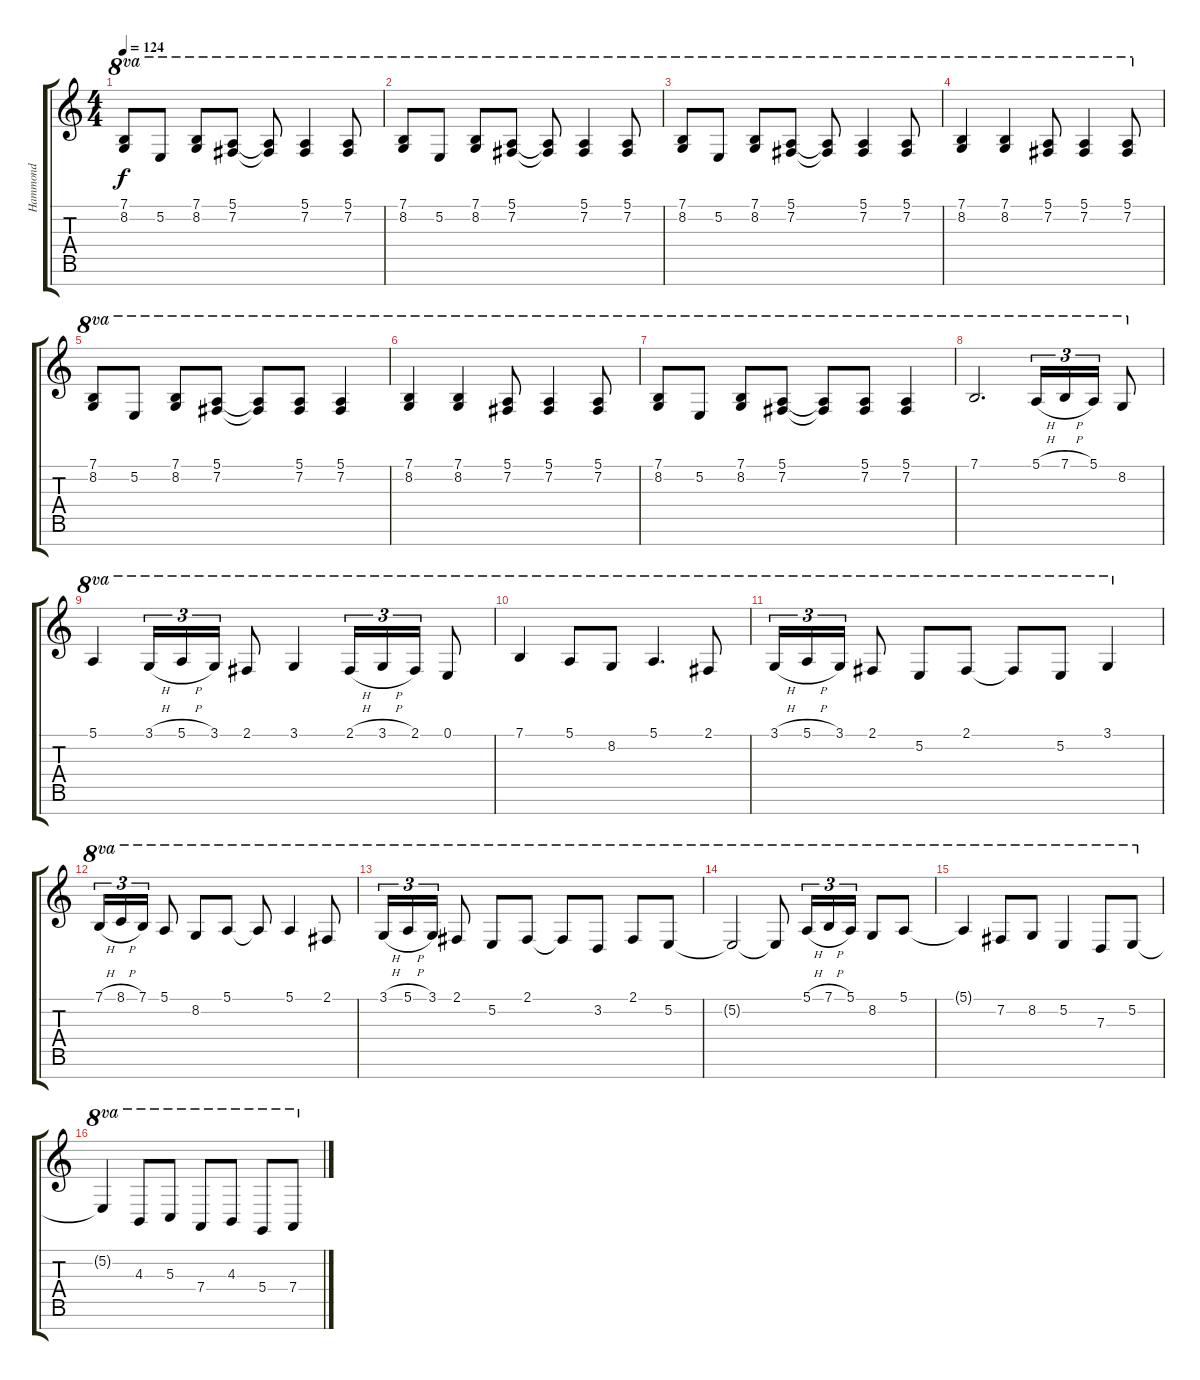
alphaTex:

\track ("Hammond" "Hammond") {instrument drawbarorgan}
\staff {score tabs}
\tuning (E4 B3 G3 D3 A2 E2 B1) {hide}
\ts (4 4)
\tempo 124
\clef g2
\ks c
(7.1 8.2).8{ot 8va dy f} 5.2.8{ot 8va} (7.1 8.2).8{ot 8va} (5.1 7.2).8{ot 8va} (5.1{t} 7.2{t}).8{ot 8va} (5.1 7.2).4{ot 8va} (5.1 7.2).8{ot 8va} |
(7.1 8.2).8{ot 8va} 5.2.8{ot 8va} (7.1 8.2).8{ot 8va} (5.1 7.2).8{ot 8va} (5.1{t} 7.2{t}).8{ot 8va} (5.1 7.2).4{ot 8va} (5.1 7.2).8{ot 8va} |
(7.1 8.2).8{ot 8va} 5.2.8{ot 8va} (7.1 8.2).8{ot 8va} (5.1 7.2).8{ot 8va} (5.1{t} 7.2{t}).8{ot 8va} (5.1 7.2).4{ot 8va} (5.1 7.2).8{ot 8va} |
(7.1 8.2).4{ot 8va} (7.1 8.2).4{ot 8va} (5.1 7.2).8{ot 8va} (5.1 7.2).4{ot 8va} (5.1 7.2).8{ot 8va} |
(7.1 8.2).8{ot 8va} 5.2.8{ot 8va} (7.1 8.2).8{ot 8va} (5.1 7.2).8{ot 8va} (5.1{t} 7.2{t}).8{ot 8va} (5.1 7.2).8{ot 8va} (5.1 7.2).4{ot 8va} |
(7.1 8.2).4{ot 8va} (7.1 8.2).4{ot 8va} (5.1 7.2).8{ot 8va} (5.1 7.2).4{ot 8va} (5.1 7.2).8{ot 8va} |
(7.1 8.2).8{ot 8va} 5.2.8{ot 8va} (7.1 8.2).8{ot 8va} (5.1 7.2).8{ot 8va} (5.1{t} 7.2{t}).8{ot 8va} (5.1 7.2).8{ot 8va} (5.1 7.2).4{ot 8va} |
7.1.2{d ot 8va} 5.1{h}.16{tu (3 2) ot 8va} 7.1{h}.16{tu (3 2) ot 8va} 5.1.16{tu (3 2) ot 8va} 8.2.8{ot 8va} |
5.1.4{ot 8va} 3.1{h}.16{tu (3 2) ot 8va} 5.1{h}.16{tu (3 2) ot 8va} 3.1.16{tu (3 2) ot 8va} 2.1.8{ot 8va} 3.1.4{ot 8va} 2.1{h}.16{tu (3 2) ot 8va} 3.1{h}.16{tu (3 2) ot 8va} 2.1.16{tu (3 2) ot 8va} 0.1.8{ot 8va} |
7.1.4{ot 8va} 5.1.8{ot 8va} 8.2.8{ot 8va} 5.1.4{d ot 8va} 2.1.8{ot 8va} |
3.1{h}.16{tu (3 2) ot 8va} 5.1{h}.16{tu (3 2) ot 8va} 3.1.16{tu (3 2) ot 8va} 2.1.8{ot 8va} 5.2.8{ot 8va} 2.1.8{ot 8va} 2.1{t}.8{ot 8va} 5.2.8{ot 8va} 3.1.4{ot 8va} |
7.1{h}.16{tu (3 2) ot 8va} 8.1{h}.16{tu (3 2) ot 8va} 7.1.16{tu (3 2) ot 8va} 5.1.8{ot 8va} 8.2.8{ot 8va} 5.1.8{ot 8va} 5.1{t}.8{ot 8va} 5.1.4{ot 8va} 2.1.8{ot 8va} |
3.1{h}.16{tu (3 2) ot 8va} 5.1{h}.16{tu (3 2) ot 8va} 3.1.16{tu (3 2) ot 8va} 2.1.8{ot 8va} 5.2.8{ot 8va} 2.1.8{ot 8va} 2.1{t}.8{ot 8va} 3.2.8{ot 8va} 2.1.8{ot 8va} 5.2.8{ot 8va} |
5.2{t}.2{ot 8va} 5.2{t}.8{ot 8va} 5.1{h}.16{tu (3 2) ot 8va} 7.1{h}.16{tu (3 2) ot 8va} 5.1.16{tu (3 2) ot 8va} 8.2.8{ot 8va} 5.1.8{ot 8va} |
5.1{t}.4{ot 8va} 7.2.8{ot 8va} 8.2.8{ot 8va} 5.2.4{ot 8va} 7.3.8{ot 8va} 5.2.8{ot 8va} |
5.2{t}.4{ot 8va} 4.3.8{ot 8va} 5.3.8{ot 8va} 7.4.8{ot 8va} 4.3.8{ot 8va} 5.4.8{ot 8va} 7.4.8{ot 8va}
